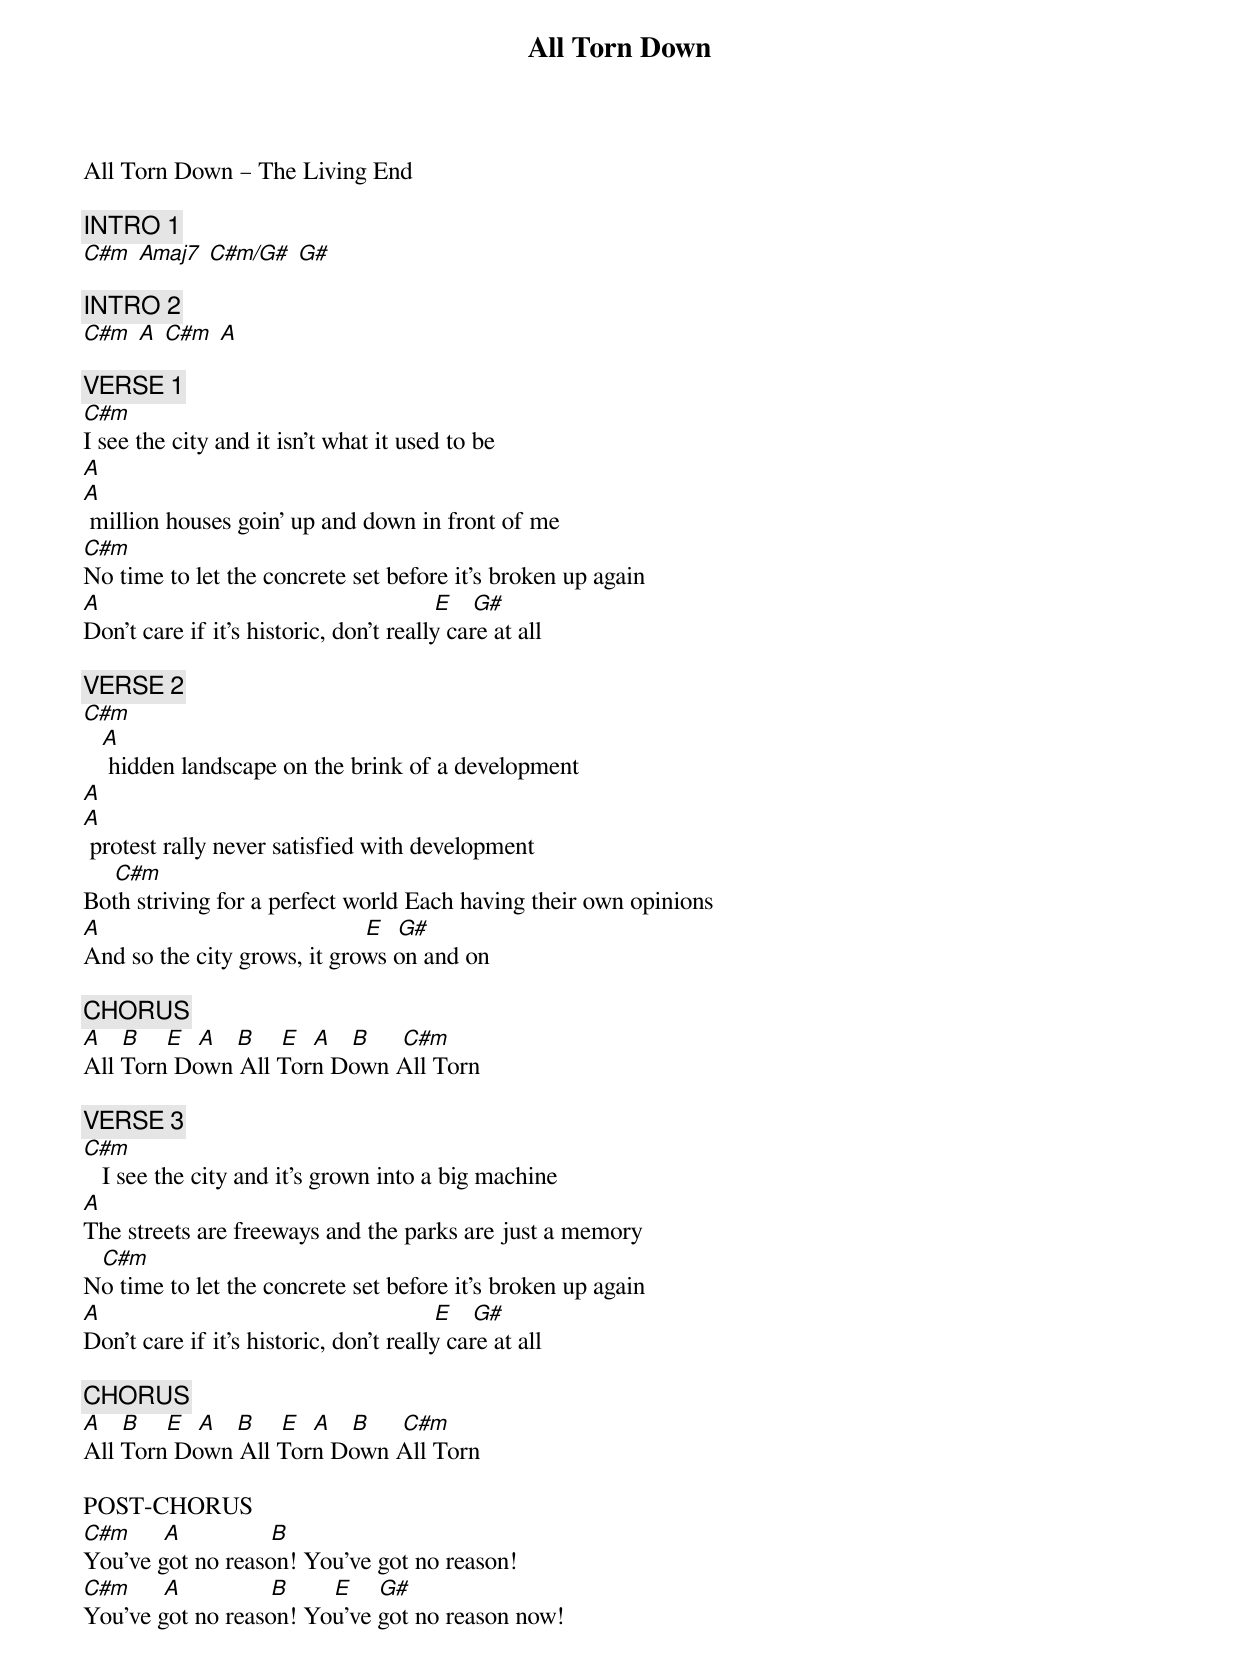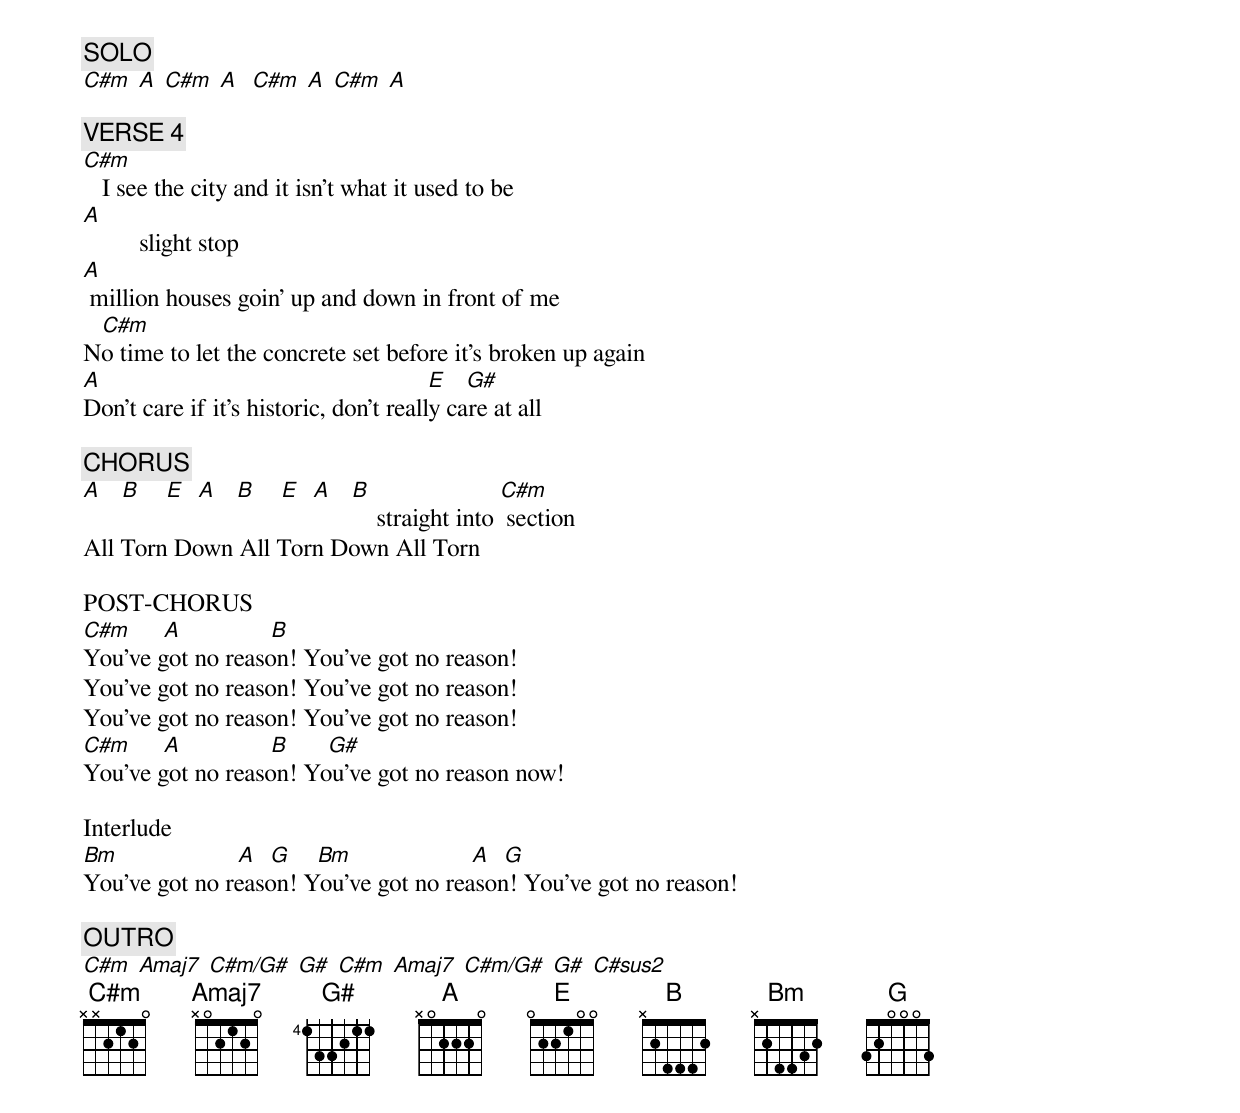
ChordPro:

{title: All Torn Down}
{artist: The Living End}
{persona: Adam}
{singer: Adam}
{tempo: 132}
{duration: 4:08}
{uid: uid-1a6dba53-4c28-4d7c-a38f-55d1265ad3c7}
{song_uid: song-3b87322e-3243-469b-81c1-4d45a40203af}



All Torn Down – The Living End

{comment: INTRO 1}
[C#m] [Amaj7] [C#m/G#] [G#]

{comment: INTRO 2}
[C#m] [A] [C#m] [A]

{comment: VERSE 1}
[C#m]
I see the city and it isn't what it used to be
[A]
[A] million houses goin' up and down in front of me
[C#m]
No time to let the concrete set before it's broken up again
[A]                                                  			[E]  	[G#]
Don't care if it's historic, don't really care at all

{comment: VERSE 2}
[C#m]
   [A] hidden landscape on the brink of a development
[A]
[A] protest rally never satisfied with development
     [C#m]
Both striving for a perfect world	Each having their own opinions
[A]                                       			[E] 	[G#]
And so the city grows, it grows on and on

{comment: CHORUS}
[A]   [B]    [E]		[A]   [B]    [E]		[A]   [B]   		[C#m]
All Torn Down	All Torn Down	All Torn

{comment: VERSE 3}
[C#m]
   I see the city and it's grown into a big machine
[A]
The streets are freeways and the parks are just a memory
   [C#m]
No time to let the concrete set before it's broken up again
[A]                                                  			[E]  	[G#]
Don't care if it's historic, don't really care at all

{comment: CHORUS}
[A]   [B]    [E]		[A]   [B]    [E]		[A]   [B]   		[C#m]
All Torn Down	All Torn Down	All Torn

POST-CHORUS
[C#m]					[A]              [B]
You've got no reason!	You've got no reason!
[C#m]					[A]              [B]      	[E]   	[G#]
You've got no reason!	You've got no reason now!

{comment: SOLO}
[C#m] [A] [C#m] [A]		[C#m] [A] [C#m] [A]

{comment: VERSE 4}
[C#m]
   I see the city and it isn't what it used to be
[A]									slight stop
[A] million houses goin' up and down in front of me
   [C#m]
No time to let the concrete set before it's broken up again
[A]                                                  		[E]  	[G#]
Don't care if it's historic, don't really care at all

{comment: CHORUS}
[A]   [B]    [E]		[A]   [B]    [E]		[A]   [B]  		straight into [C#m] section
All Torn Down	All Torn Down	All Torn

POST-CHORUS
[C#m]					[A]              [B]
You've got no reason!	You've got no reason!
You've got no reason!	You've got no reason!
You've got no reason!	You've got no reason!
[C#m]					[A]              [B]     	[G#]
You've got no reason!	You've got no reason now!

Interlude
[Bm]                   [A]		[G]				[Bm]                   [A] 	[G]
You've got no reason!	You've got no reason!	You've got no reason!

{comment: OUTRO}
[C#m] [Amaj7] [C#m/G#] [G#]	[C#m] [Amaj7] [C#m/G#] [G#]	[C#sus2]
